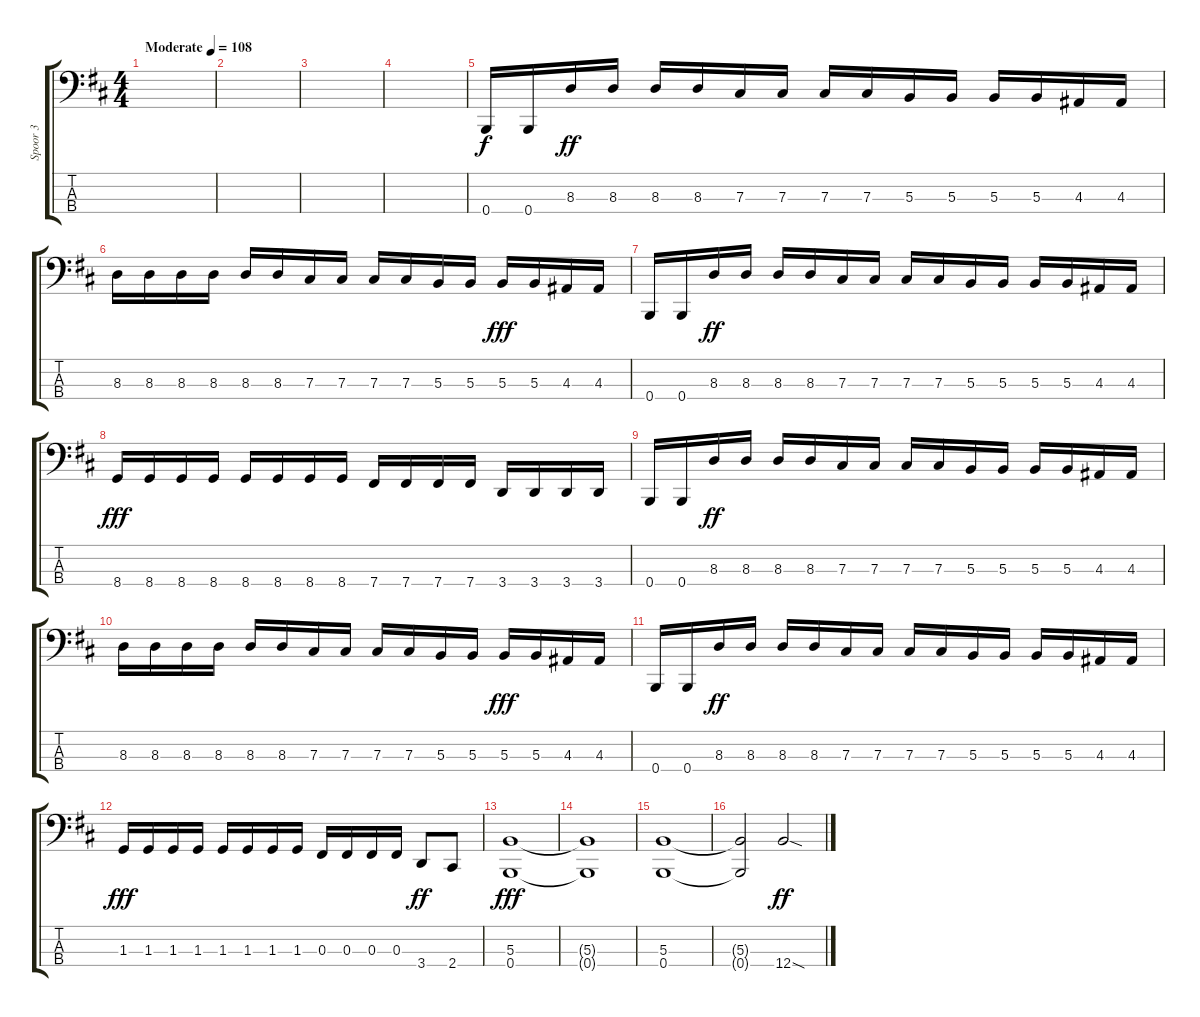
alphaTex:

\track ("Spoor 3" "Spoor 3") {instrument electricbasspick}
\staff {score tabs}
\tuning (E2 B1 Gb1 B0) {hide}
\ts (4 4)
\tempo (108 "Moderate")
\clef f4
\ks d
|
|
|
|
0.4.16 0.4.16 8.3.16{dy ff} 8.3.16 8.3.16 8.3.16 7.3.16 7.3.16 7.3.16 7.3.16 5.3.16 5.3.16 5.3.16 5.3.16 4.3.16 4.3.16 |
8.3.16 8.3.16 8.3.16 8.3.16 8.3.16 8.3.16 7.3.16 7.3.16 7.3.16 7.3.16 5.3.16 5.3.16 5.3.16{dy fff} 5.3.16 4.3.16 4.3.16 |
0.4.16 0.4.16 8.3.16{dy ff} 8.3.16 8.3.16 8.3.16 7.3.16 7.3.16 7.3.16 7.3.16 5.3.16 5.3.16 5.3.16 5.3.16 4.3.16 4.3.16 |
8.4.16{dy fff} 8.4.16 8.4.16 8.4.16 8.4.16 8.4.16 8.4.16 8.4.16 7.4.16 7.4.16 7.4.16 7.4.16 3.4.16 3.4.16 3.4.16 3.4.16 |
0.4.16 0.4.16 8.3.16{dy ff} 8.3.16 8.3.16 8.3.16 7.3.16 7.3.16 7.3.16 7.3.16 5.3.16 5.3.16 5.3.16 5.3.16 4.3.16 4.3.16 |
8.3.16 8.3.16 8.3.16 8.3.16 8.3.16 8.3.16 7.3.16 7.3.16 7.3.16 7.3.16 5.3.16 5.3.16 5.3.16{dy fff} 5.3.16 4.3.16 4.3.16 |
0.4.16 0.4.16 8.3.16{dy ff} 8.3.16 8.3.16 8.3.16 7.3.16 7.3.16 7.3.16 7.3.16 5.3.16 5.3.16 5.3.16 5.3.16 4.3.16 4.3.16 |
1.3.16{dy fff} 1.3.16 1.3.16 1.3.16 1.3.16 1.3.16 1.3.16 1.3.16 0.3.16 0.3.16 0.3.16 0.3.16 3.4.8{dy ff} 2.4.8 |
(5.3 0.4).1{dy fff} |
(5.3{t} 0.4{t}).1 |
(5.3 0.4).1 |
(5.3{t} 0.4{t}).2 12.4{sod}.2{dy ff}
